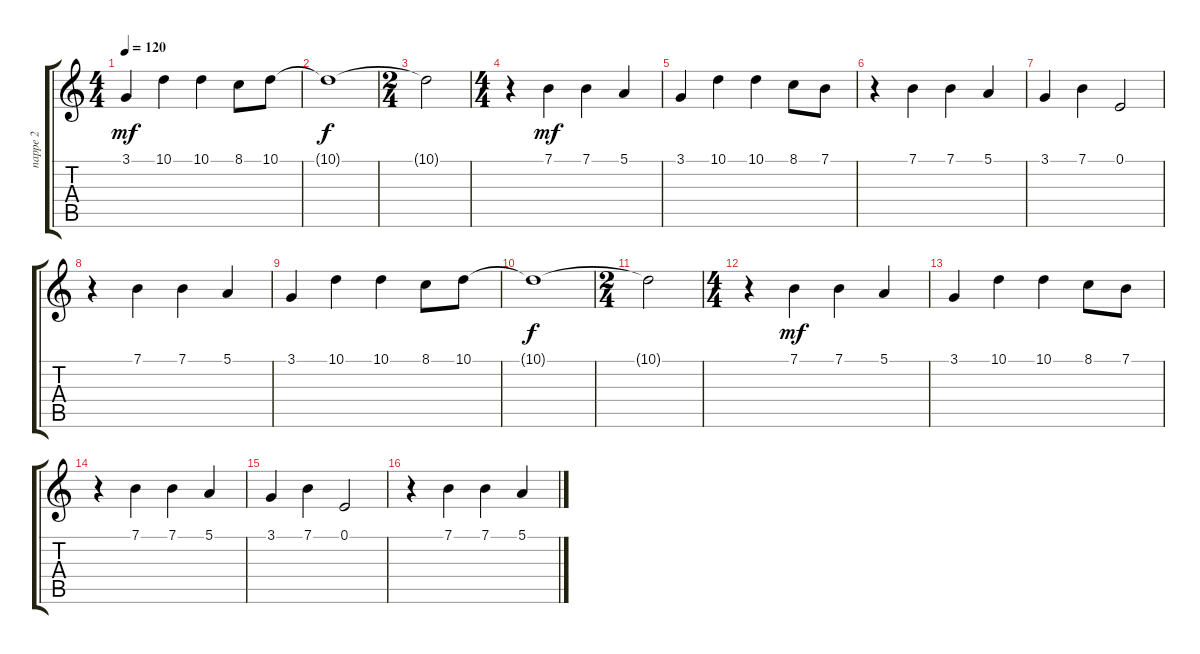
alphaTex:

\track ("nappe 2" "nappe 2") {instrument synthstrings1}
\staff {score tabs}
\tuning (E4 B3 G3 D3 A2 E2) {hide}
\ts (4 4)
\tempo 120
\clef g2
\ks c
3.1.4{dy mf} 10.1.4 10.1.4 8.1.8 10.1.8 |
10.1{t}.1{dy f} |
\ts (2 4)
10.1{t}.2 |
\ts (4 4)
r.4 7.1.4{dy mf} 7.1.4 5.1.4 |
3.1.4 10.1.4 10.1.4 8.1.8 7.1.8 |
r.4 7.1.4 7.1.4 5.1.4 |
3.1.4 7.1.4 0.1.2 |
r.4 7.1.4 7.1.4 5.1.4 |
3.1.4 10.1.4 10.1.4 8.1.8 10.1.8 |
10.1{t}.1{dy f} |
\ts (2 4)
10.1{t}.2 |
\ts (4 4)
r.4 7.1.4{dy mf} 7.1.4 5.1.4 |
3.1.4 10.1.4 10.1.4 8.1.8 7.1.8 |
r.4 7.1.4 7.1.4 5.1.4 |
3.1.4 7.1.4 0.1.2 |
r.4 7.1.4 7.1.4 5.1.4
